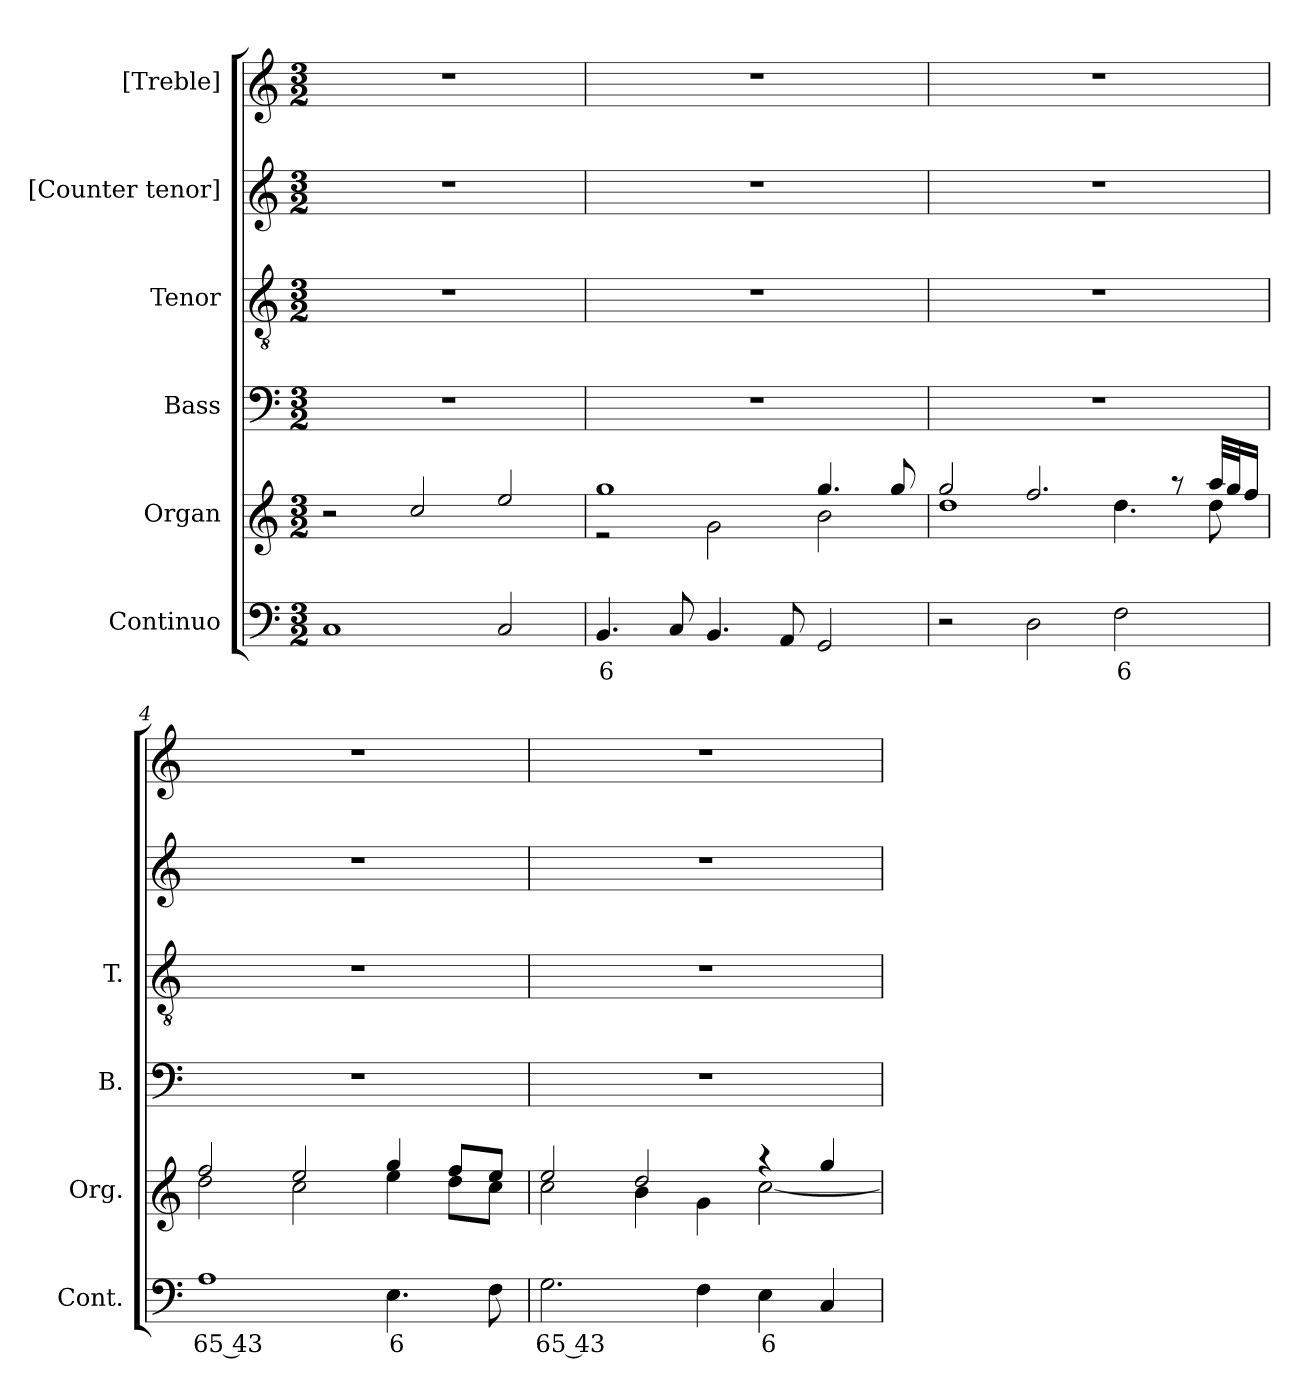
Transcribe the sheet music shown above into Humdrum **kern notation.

**kern	**text	**kern	**kern	**kern	**kern	**kern
*part6	*part6	*part5	*part4	*part3	*part2	*part1
*staff6	*staff6	*staff5	*staff4	*staff3	*staff2	*staff1
*I"Continuo	*	*I"Organ	*I"Bass	*I"Tenor	*I"[Counter tenor]	*I"[Treble]
*I'Cont.	*	*I'Org.	*I'B.	*I'T.	*	*
!!LO:PB:g=z
*clefF4	*	*clefG2	*clefF4	*clefGv2	*clefG2	*clefG2
*	*	*	*	*ITrd7c12	*	*
*k[]	*	*k[]	*k[]	*k[]	*k[]	*k[]
*C:	*	*C:	*C:	*C:	*C:	*C:
*M3/2	*	*M3/2	*M3/2	*M3/2	*M3/2	*M3/2
=1	=1	=1	=1	=1	=1	=1
!	!	!	!LO:N:vis=1	!LO:N:vis=1	!LO:N:vis=1	!LO:N:vis=1
1Ci	.	2r	1.r	1.r	1.r	1.r
.	.	2cci/	.	.	.	.
2Ci/	.	2eei/	.	.	.	.
=2	=2	=2	=2	=2	=2	=2
!	!LO:LY:b:color=#000000	!	!LO:N:vis=1	!LO:N:vis=1	!LO:N:vis=1	!LO:N:vis=1
*	*	*^	*	*	*	*
4.BBi/	6	1ggi	2r	1.r	1.r	1.r	1.r
8Ci/	.	.	.	.	.	.	.
4.BBi/	.	.	2gi\	.	.	.	.
8AAi/	.	.	.	.	.	.	.
2GGi/	.	4.ggi/	2bi\	.	.	.	.
.	.	8ggi/	.	.	.	.	.
=3	=3	=3	=3	=3	=3	=3	=3
!	!	!	!	!LO:N:vis=1	!LO:N:vis=1	!LO:N:vis=1	!LO:N:vis=1
2r	.	2ggi/	1ddi	1.r	1.r	1.r	1.r
2Di\	.	2.ffi/	.	.	.	.	.
!	!LO:LY:b:color=#000000	!	!	!	!	!	!
2Fi\	6	.	4.ddi\	.	.	.	.
.	.	8r	.	.	.	.	.
.	.	32aai/LLL	8ddi\	.	.	.	.
.	.	32ggi/J	.	.	.	.	.
.	.	16ffi/JJ	.	.	.	.	.
!!LO:LB:g=z
=4	=4	=4	=4	=4	=4	=4	=4
!	!LO:LY:b:color=#000000	!	!	!LO:N:vis=1	!LO:N:vis=1	!LO:N:vis=1	!LO:N:vis=1
1Ai	65 43	2ffi/	2ddi\	1.r	1.r	1.r	1.r
.	.	2eei/	2cci\	.	.	.	.
!	!LO:LY:b:color=#000000	!	!	!	!	!	!
4.Ei\	6	4ggi/	4eei\	.	.	.	.
.	.	8ffi/L	8ddi\L	.	.	.	.
8Fi\	.	8eei/J	8cci\J	.	.	.	.
=5	=5	=5	=5	=5	=5	=5	=5
!	!LO:LY:b:color=#000000	!	!	!LO:N:vis=1	!LO:N:vis=1	!LO:N:vis=1	!LO:N:vis=1
2.Gi\	65 43	2eei/	2cci\	1.r	1.r	1.r	1.r
.	.	2ddi/	4bi\	.	.	.	.
4Fi\	.	.	4gi\	.	.	.	.
!	!LO:LY:b:color=#000000	!	!	!	!	!	!
4Ei\	6	4r	[2cci\	.	.	.	.
4Ci/	.	4ggi/	.	.	.	.	.
*	*	*v	*v	*	*	*	*
=	=	=	=	=	=	=
*-	*-	*-	*-	*-	*-	*-
